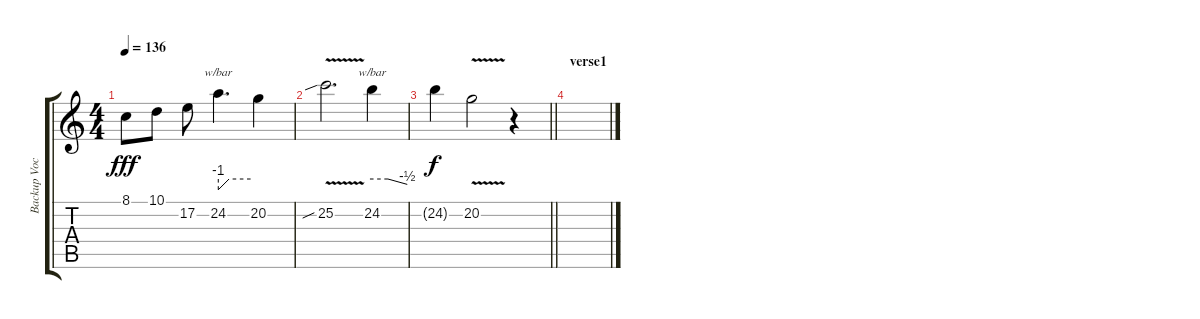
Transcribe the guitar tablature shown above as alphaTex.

\track ("Backup Vocal" "Backup Voc") {instrument cello}
\staff {score tabs}
\tuning (E4 B3 G3 D3 A2 E2) {hide}
\ts (4 4)
\tempo 136
\clef g2
\ks c
8.1.8{dy fff} 10.1.8 17.2.8 24.2.4{d tbe (custom default 0 -4 20 0 60 0)} 20.2.4 |
25.2{v sib}.2{d} 24.2.4{tbe (custom default 0 0 27 0 60 -2)} |
\barLineRight lightlight
24.2{t}.4{dy f} 20.2{v}.2 r.4 |
\section ("" "verse1")
